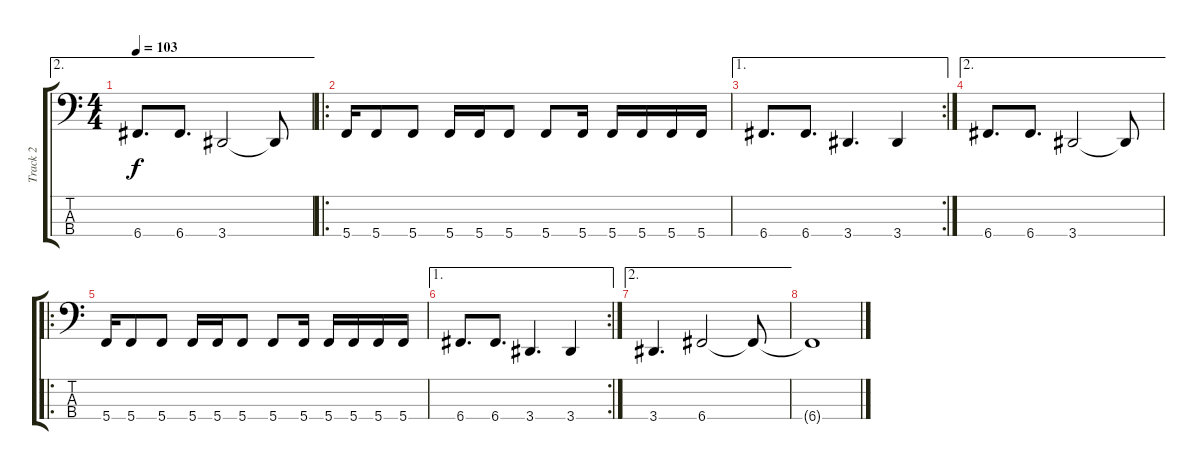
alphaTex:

\track ("Track 2" "Track 2") {instrument electricbassfinger}
\staff {score tabs}
\tuning (F2 C2 G1 C1) {hide}
\ae 2
\ts (4 4)
\tempo 103
\clef f4
\ks c
6.4.8{d dy f} 6.4.8{d} 3.4.2 3.4{t}.8 |
\ro
5.4.16 5.4.8 5.4.8 5.4.16 5.4.16 5.4.8 5.4.8 5.4.16 5.4.16 5.4.16 5.4.16 5.4.16 |
\ae 1
\rc 2
6.4.8{d} 6.4.8{d} 3.4.4{d} 3.4.4 |
\ae 2
6.4.8{d} 6.4.8{d} 3.4.2 3.4{t}.8 |
\ro
5.4.16 5.4.8 5.4.8 5.4.16 5.4.16 5.4.8 5.4.8 5.4.16 5.4.16 5.4.16 5.4.16 5.4.16 |
\ae 1
\rc 2
6.4.8{d} 6.4.8{d} 3.4.4{d} 3.4.4 |
\ae 2
3.4.4{d} 6.4.2 6.4{t}.8 |
6.4{t}.1
